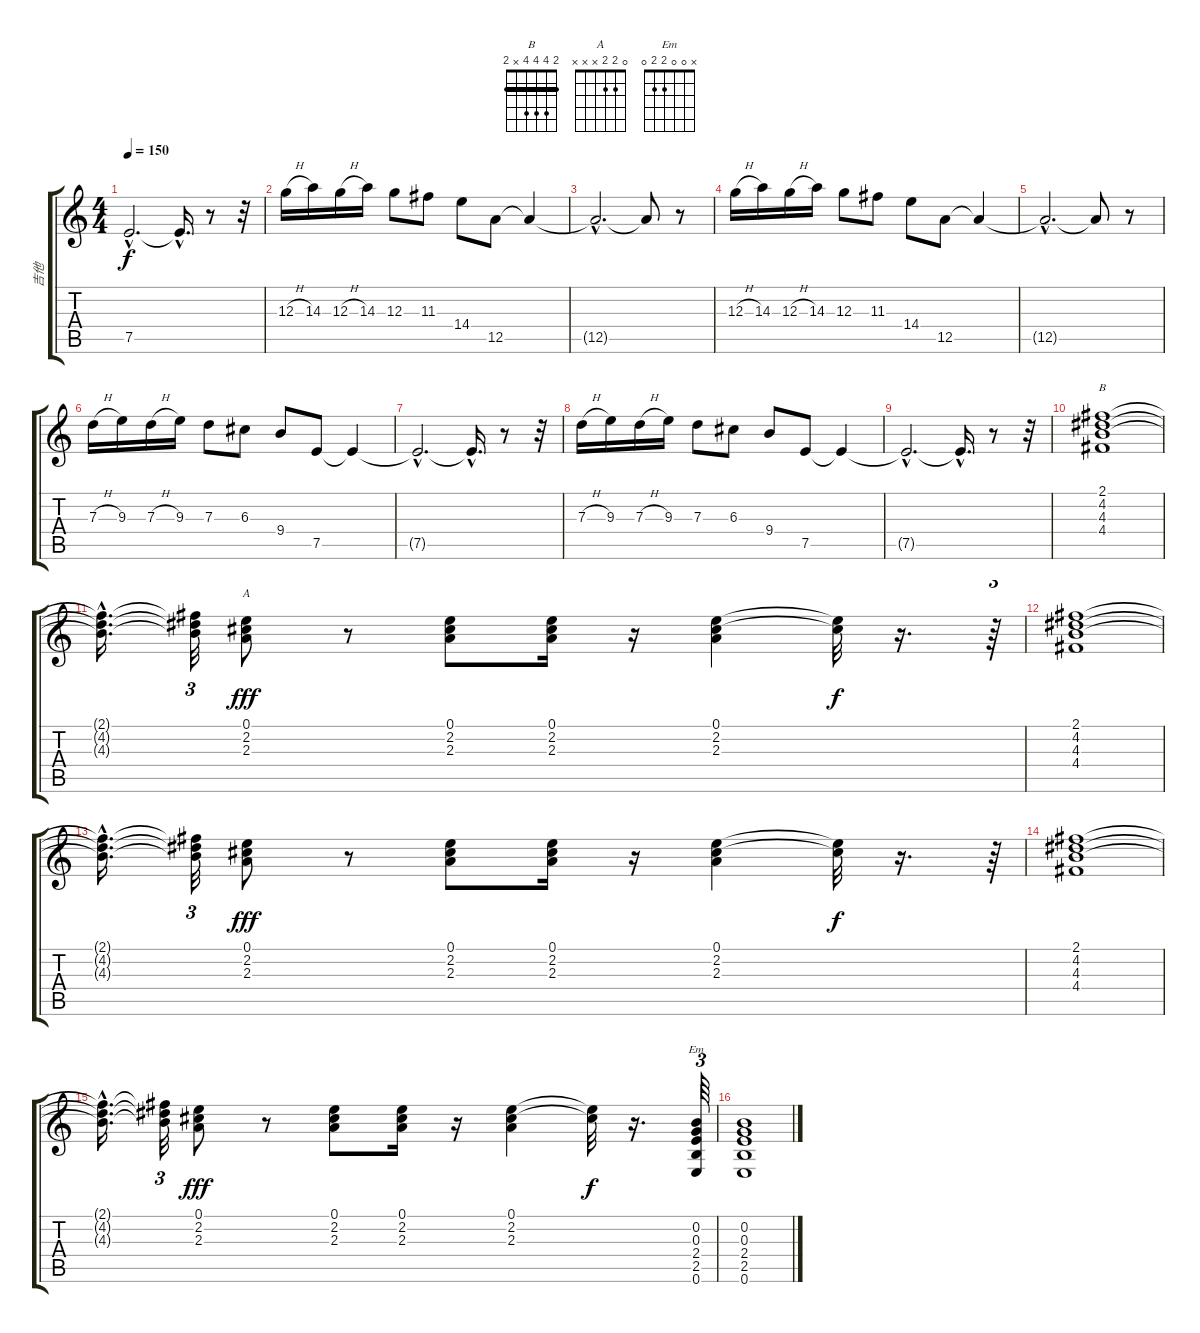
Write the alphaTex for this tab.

\track ("吉他" "吉他") {instrument overdrivenguitar}
\staff {score tabs}
\tuning (E4 B3 G3 D3 A2 E2) {hide}
\chord ("B" 2 4 4 4 x 2) {barre 2}
\chord ("A" 0 2 2 x x x)
\chord ("Em" x 0 0 2 2 0)
\ts (4 4)
\tempo 150
\clef g2
\ks c
7.5{hac t}.2{d dy f} 7.5{hac t}.16{d} r.8 r.32 |
12.3{h}.16 14.3.16 12.3{h}.16 14.3.16 12.3.8 11.3.8 14.4.8 12.5.8 12.5{t}.4 |
12.5{hac t}.2{d} 12.5{t}.8 r.8 |
12.3{h}.16 14.3.16 12.3{h}.16 14.3.16 12.3.8 11.3.8 14.4.8 12.5.8 12.5{t}.4 |
12.5{hac t}.2{d} 12.5{t}.8 r.8 |
7.3{h}.16 9.3.16 7.3{h}.16 9.3.16 7.3.8 6.3.8 9.4.8 7.5.8 7.5{t}.4 |
7.5{hac t}.2{d} 7.5{hac t}.16{d} r.8 r.32 |
7.3{h}.16 9.3.16 7.3{h}.16 9.3.16 7.3.8 6.3.8 9.4.8 7.5.8 7.5{t}.4 |
7.5{hac t}.2{d} 7.5{hac t}.16{d} r.8 r.32 |
(2.1 4.2 4.3 4.4).1{ch "B"} |
(2.1{hac t} 4.2{hac t} 4.3{hac t}).16{d} (2.1{t} 4.2{t} 4.3{t}).32{tu (3 2)} (0.1 2.2 2.3).8{ch "A" dy fff} r.8 (0.1 2.2 2.3).8 (0.1 2.2 2.3).16 r.16 (0.1 2.2 2.3).4 (0.1{t} 2.2{t}).32{dy f} r.16{d} r.64{tu (3 2)} |
(2.1 4.2 4.3 4.4).1 |
(2.1{hac t} 4.2{hac t} 4.3{hac t}).16{d} (2.1{t} 4.2{t} 4.3{t}).32{tu (3 2)} (0.1 2.2 2.3).8{dy fff} r.8 (0.1 2.2 2.3).8 (0.1 2.2 2.3).16 r.16 (0.1 2.2 2.3).4 (0.1{t} 2.2{t}).32{dy f} r.16{d} r.64{tu (3 2)} |
(2.1 4.2 4.3 4.4).1 |
(2.1{hac t} 4.2{hac t} 4.3{hac t}).16{d} (2.1{t} 4.2{t} 4.3{t}).32{tu (3 2)} (0.1 2.2 2.3).8{dy fff} r.8 (0.1 2.2 2.3).8 (0.1 2.2 2.3).16 r.16 (0.1 2.2 2.3).4 (0.1{t} 2.2{t}).32{dy f} r.16{d} (0.2 0.3 2.4 2.5 0.6).64{tu (3 2) ch "Em"} |
(0.2 0.3 2.4 2.5 0.6).1
